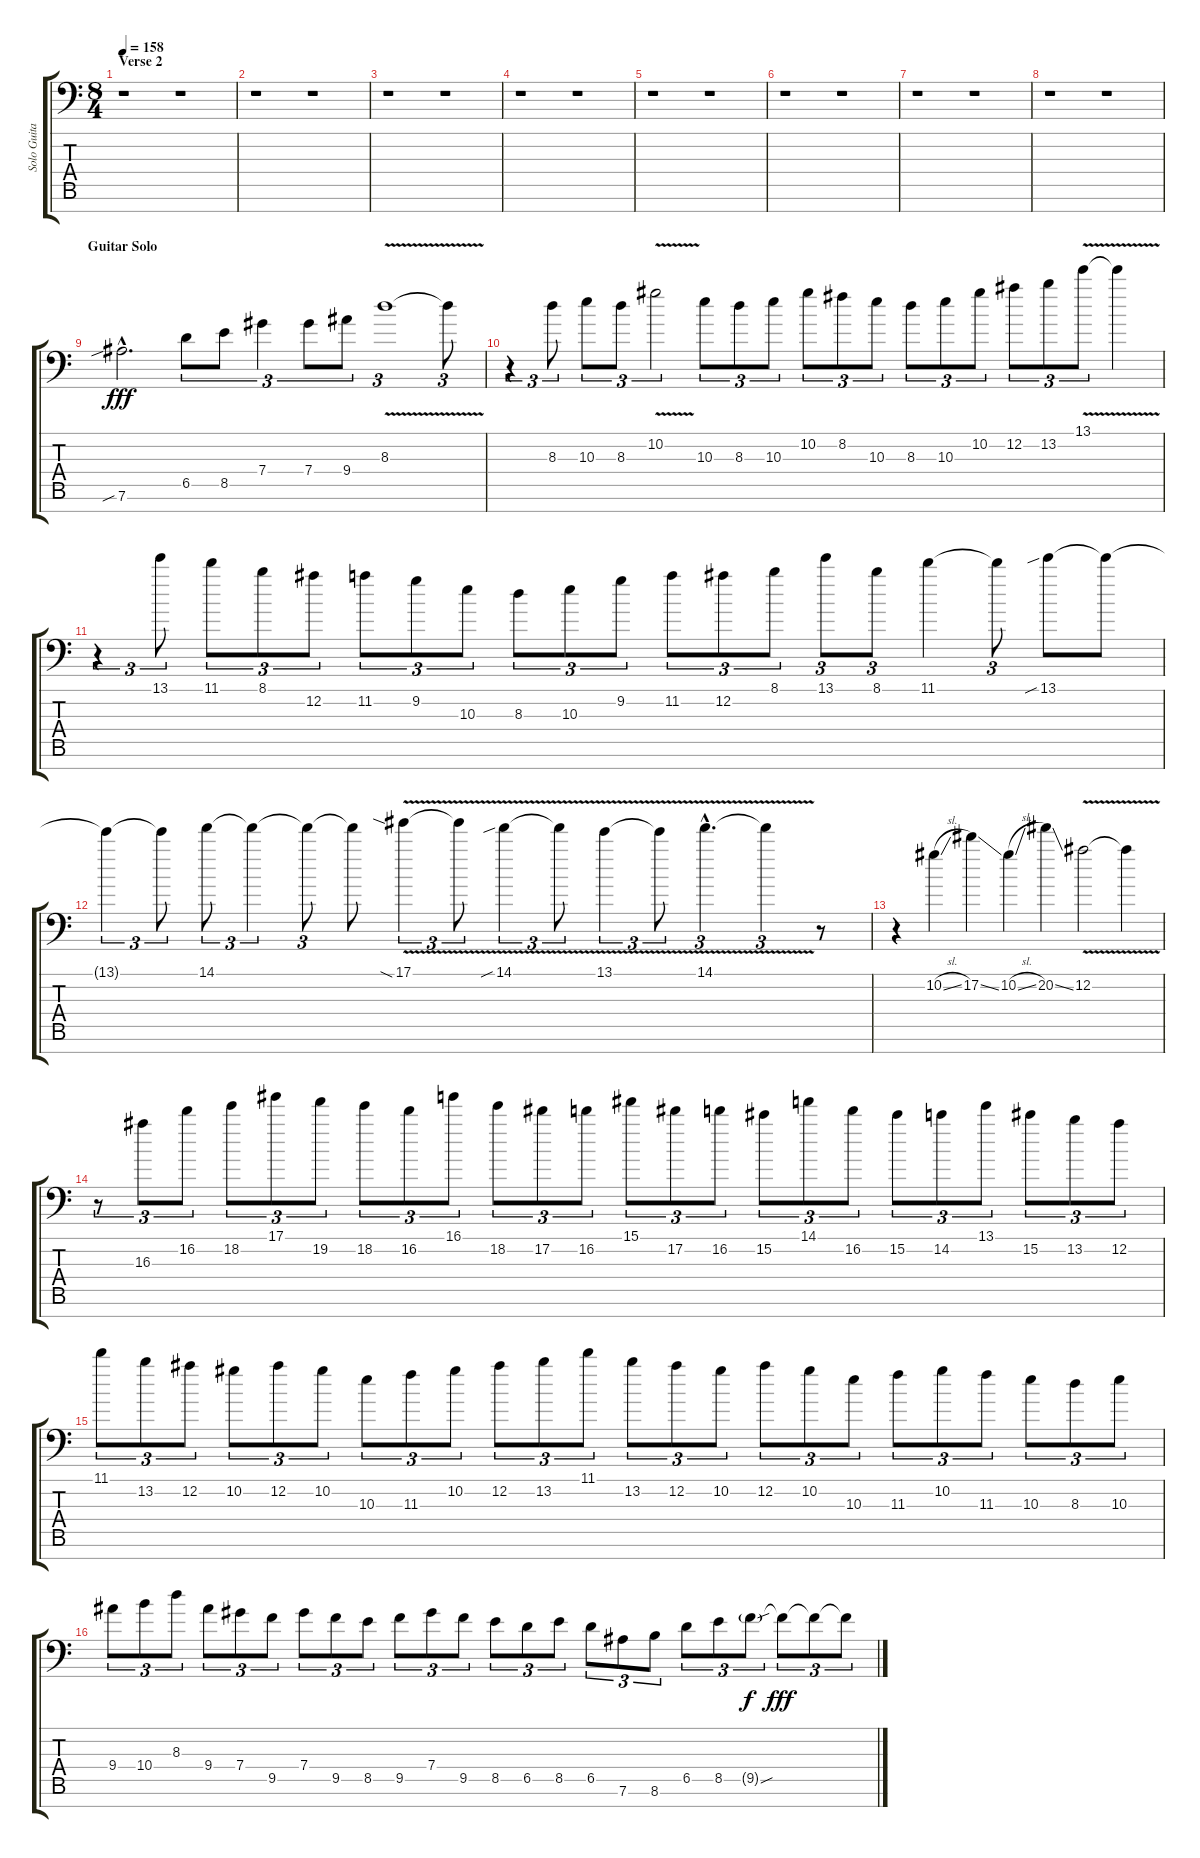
\track ("Solo Guitar" "Solo Guita") {instrument distortionguitar}
\staff {score tabs}
\tuning (Eb4 Bb3 Gb3 Db3 Ab2 Eb2 Bb1) {hide}
\ts (8 4)
\section ("" "Verse 2")
\tempo 158
\clef f4
\ks c
r.1{dy fff} r.1 |
r.1 r.1 |
r.1 r.1 |
r.1 r.1 |
r.1 r.1 |
r.1 r.1 |
r.1 r.1 |
r.1 r.1 |
\section ("" "Guitar Solo")
7.6{sib hac}.2{d} 6.5.8{tu (3 2)} 8.5.8{tu (3 2)} 7.4.4{tu (3 2)} 7.4.8{tu (3 2)} 9.4.8{tu (3 2)} 8.3{v}.1{tu (3 2)} 8.3{t}.8{tu (3 2)} |
r.4{tu (3 2)} 8.3.8{tu (3 2)} 10.3.8{tu (3 2)} 8.3.8{tu (3 2)} 10.2{v}.2{tu (3 2)} 10.3.8{tu (3 2)} 8.3.8{tu (3 2)} 10.3.8{tu (3 2)} 10.2.8{tu (3 2)} 8.2.8{tu (3 2)} 10.3.8{tu (3 2)} 8.3.8{tu (3 2)} 10.3.8{tu (3 2)} 10.2.8{tu (3 2)} 12.2.8{tu (3 2)} 13.2.8{tu (3 2)} 13.1{v}.8{tu (3 2)} 13.1{t}.4 |
r.4{tu (3 2)} 13.1.8{tu (3 2)} 11.1.8{tu (3 2)} 8.1.8{tu (3 2)} 12.2.8{tu (3 2)} 11.2.8{tu (3 2)} 9.2.8{tu (3 2)} 10.3.8{tu (3 2)} 8.3.8{tu (3 2)} 10.3.8{tu (3 2)} 9.2.8{tu (3 2)} 11.2.8{tu (3 2)} 12.2.8{tu (3 2)} 8.1.8{tu (3 2)} 13.1.8{tu (3 2)} 8.1.8{tu (3 2)} 11.1.4 11.1{t}.8{tu (3 2)} 13.1{sib}.8 13.1{t}.8 |
13.1{t}.4{tu (3 2)} 13.1{t}.8{tu (3 2)} 14.1.8{tu (3 2)} 14.1{t}.4{tu (3 2)} 14.1{t}.8{tu (3 2)} 14.1{t}.8 17.1{v sia}.4{tu (3 2)} 17.1{t}.8{tu (3 2)} 14.1{v sib}.4{tu (3 2)} 14.1{t}.8{tu (3 2)} 13.1{v}.4{tu (3 2)} 13.1{t}.8{tu (3 2)} 14.1{v hac}.4{d tu (3 2)} 14.1{t}.4{tu (3 2)} r.8 |
r.4 10.2{sl}.4 17.2{ss}.4 10.2{sl}.4 20.2{ss}.4 12.2{v}.2 12.2{t}.4 |
r.8{tu (3 2)} 16.3.8{tu (3 2)} 16.2.8{tu (3 2)} 18.2.8{tu (3 2)} 17.1.8{tu (3 2)} 19.2.8{tu (3 2)} 18.2.8{tu (3 2)} 16.2.8{tu (3 2)} 16.1.8{tu (3 2)} 18.2.8{tu (3 2)} 17.2.8{tu (3 2)} 16.2.8{tu (3 2)} 15.1.8{tu (3 2)} 17.2.8{tu (3 2)} 16.2.8{tu (3 2)} 15.2.8{tu (3 2)} 14.1.8{tu (3 2)} 16.2.8{tu (3 2)} 15.2.8{tu (3 2)} 14.2.8{tu (3 2)} 13.1.8{tu (3 2)} 15.2.8{tu (3 2)} 13.2.8{tu (3 2)} 12.2.8{tu (3 2)} |
11.1.8{tu (3 2)} 13.2.8{tu (3 2)} 12.2.8{tu (3 2)} 10.2.8{tu (3 2)} 12.2.8{tu (3 2)} 10.2.8{tu (3 2)} 10.3.8{tu (3 2)} 11.3.8{tu (3 2)} 10.2.8{tu (3 2)} 12.2.8{tu (3 2)} 13.2.8{tu (3 2)} 11.1.8{tu (3 2)} 13.2.8{tu (3 2)} 12.2.8{tu (3 2)} 10.2.8{tu (3 2)} 12.2.8{tu (3 2)} 10.2.8{tu (3 2)} 10.3.8{tu (3 2)} 11.3.8{tu (3 2)} 10.2.8{tu (3 2)} 11.3.8{tu (3 2)} 10.3.8{tu (3 2)} 8.3.8{tu (3 2)} 10.3.8{tu (3 2)} |
9.4.8{tu (3 2)} 10.4.8{tu (3 2)} 8.3.8{tu (3 2)} 9.4.8{tu (3 2)} 7.4.8{tu (3 2)} 9.5.8{tu (3 2)} 7.4.8{tu (3 2)} 9.5.8{tu (3 2)} 8.5.8{tu (3 2)} 9.5.8{tu (3 2)} 7.4.8{tu (3 2)} 9.5.8{tu (3 2)} 8.5.8{tu (3 2)} 6.5.8{tu (3 2)} 8.5.8{tu (3 2)} 6.5.8{tu (3 2)} 7.6.8{tu (3 2)} 8.6.8{tu (3 2)} 6.5.8{tu (3 2)} 8.5.8{tu (3 2)} 9.5{sou g}.8{tu (3 2) dy f} 9.5{t}.8{tu (3 2) dy fff} 9.5{t}.8{tu (3 2)} 9.5{t}.8{tu (3 2)}
